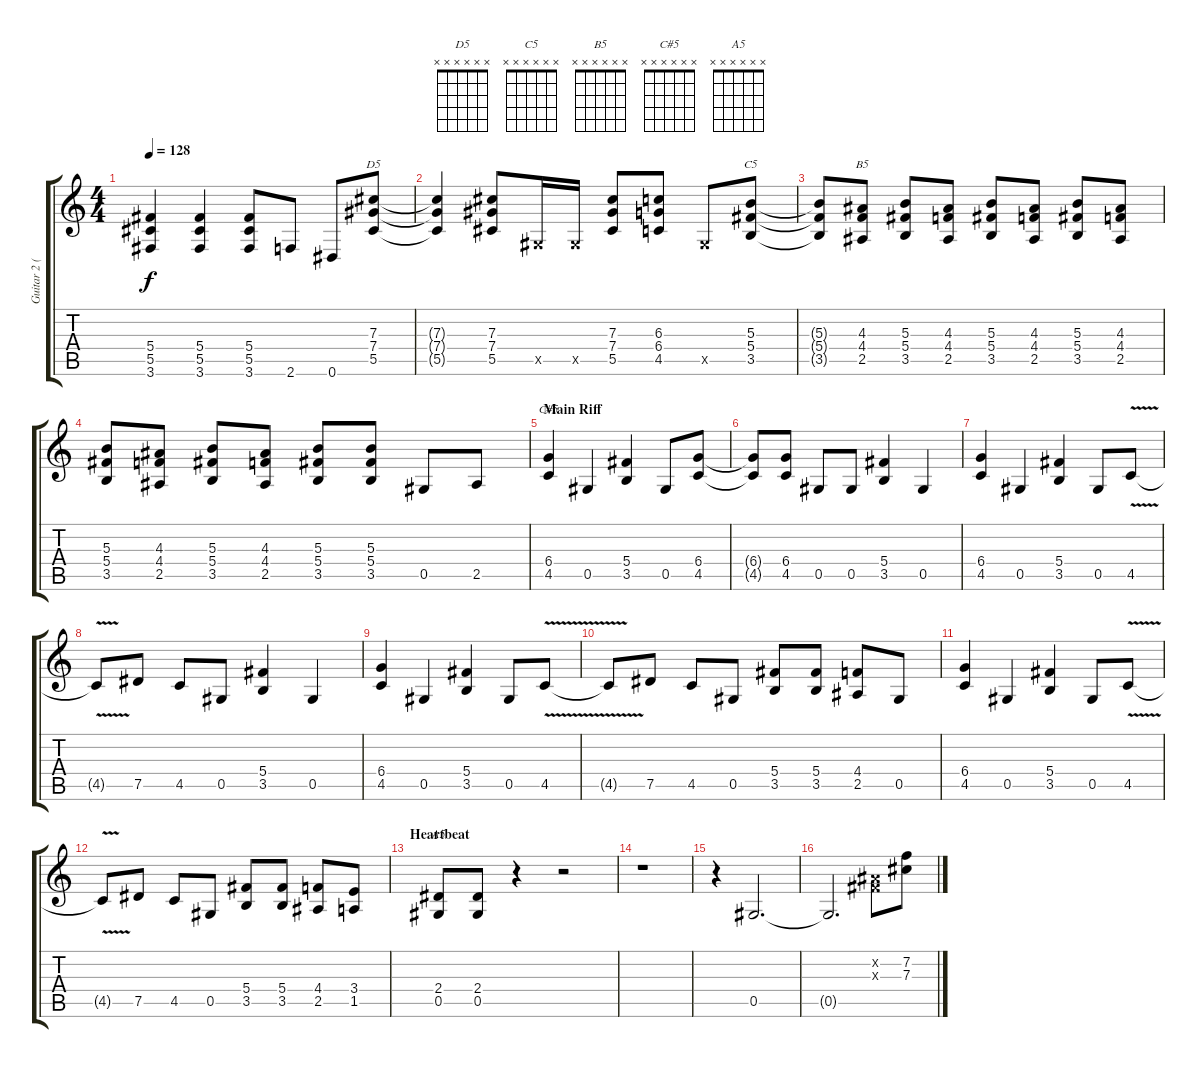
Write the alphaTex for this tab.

\track ("Guitar 2 (Izzy)" "Guitar 2 (") {instrument overdrivenguitar}
\staff {score tabs}
\tuning (Eb4 Bb3 Gb3 Db3 Ab2 Eb2) {hide}
\chord ("D5" x x x x x x)
\chord ("C5" x x x x x x)
\chord ("B5" x x x x x x)
\chord ("C#5" x x x x x x)
\chord ("A5" x x x x x x)
\ts (4 4)
\tempo 128
\clef g2
\ks c
(5.4{t} 5.5{t} 3.6{t}).4{dy f} (5.4 5.5 3.6).4 (5.4 5.5 3.6).8 2.6.8 0.6.8 (7.3 7.4 5.5).8{ch "D5"} |
(7.3{t} 7.4{t} 5.5{t}).4 (7.3 7.4 5.5).8 0.5{x}.16 0.5{x}.16 (7.3 7.4 5.5).8 (6.3 6.4 4.5).8 0.5{x}.8 (5.3 5.4 3.5).8{ch "C5"} |
(5.3{t} 5.4{t} 3.5{t}).8 (4.3 4.4 2.5).8{ch "B5"} (5.3 5.4 3.5).8 (4.3 4.4 2.5).8 (5.3 5.4 3.5).8 (4.3 4.4 2.5).8 (5.3 5.4 3.5).8 (4.3 4.4 2.5).8 |
(5.3 5.4 3.5).8 (4.3 4.4 2.5).8 (5.3 5.4 3.5).8 (4.3 4.4 2.5).8 (5.3 5.4 3.5).8 (5.3 5.4 3.5).8 0.5.8 2.5.8 |
\section ("" "Main Riff")
(6.4 4.5).4{ch "C#5"} 0.5.4 (5.4 3.5).4 0.5.8 (6.4 4.5).8 |
(6.4{t} 4.5{t}).8 (6.4 4.5).8 0.5.8 0.5.8 (5.4 3.5).4 0.5.4 |
(6.4 4.5).4 0.5.4 (5.4 3.5).4 0.5.8 4.5{v}.8 |
4.5{t}.8 7.5.8 4.5.8 0.5.8 (5.4 3.5).4 0.5.4 |
(6.4 4.5).4 0.5.4 (5.4 3.5).4 0.5.8 4.5{v}.8 |
4.5{t}.8 7.5.8 4.5.8 0.5.8 (5.4 3.5).8 (5.4 3.5).8 (4.4 2.5).8 0.5.8 |
(6.4 4.5).4 0.5.4 (5.4 3.5).4 0.5.8 4.5{v}.8 |
4.5{t}.8 7.5.8 4.5.8 0.5.8 (5.4 3.5).8 (5.4 3.5).8 (4.4 2.5).8 (3.4 1.5).8 |
\section ("" "Heartbeat")
(2.4 0.5).8{ch "A5"} (2.4 0.5).8 r.4 r.2 |
r.1 |
r.4 0.5.2{d} |
0.5{t}.2{d} (0.2{x} 0.3{x}).8 (7.2 7.3).8
